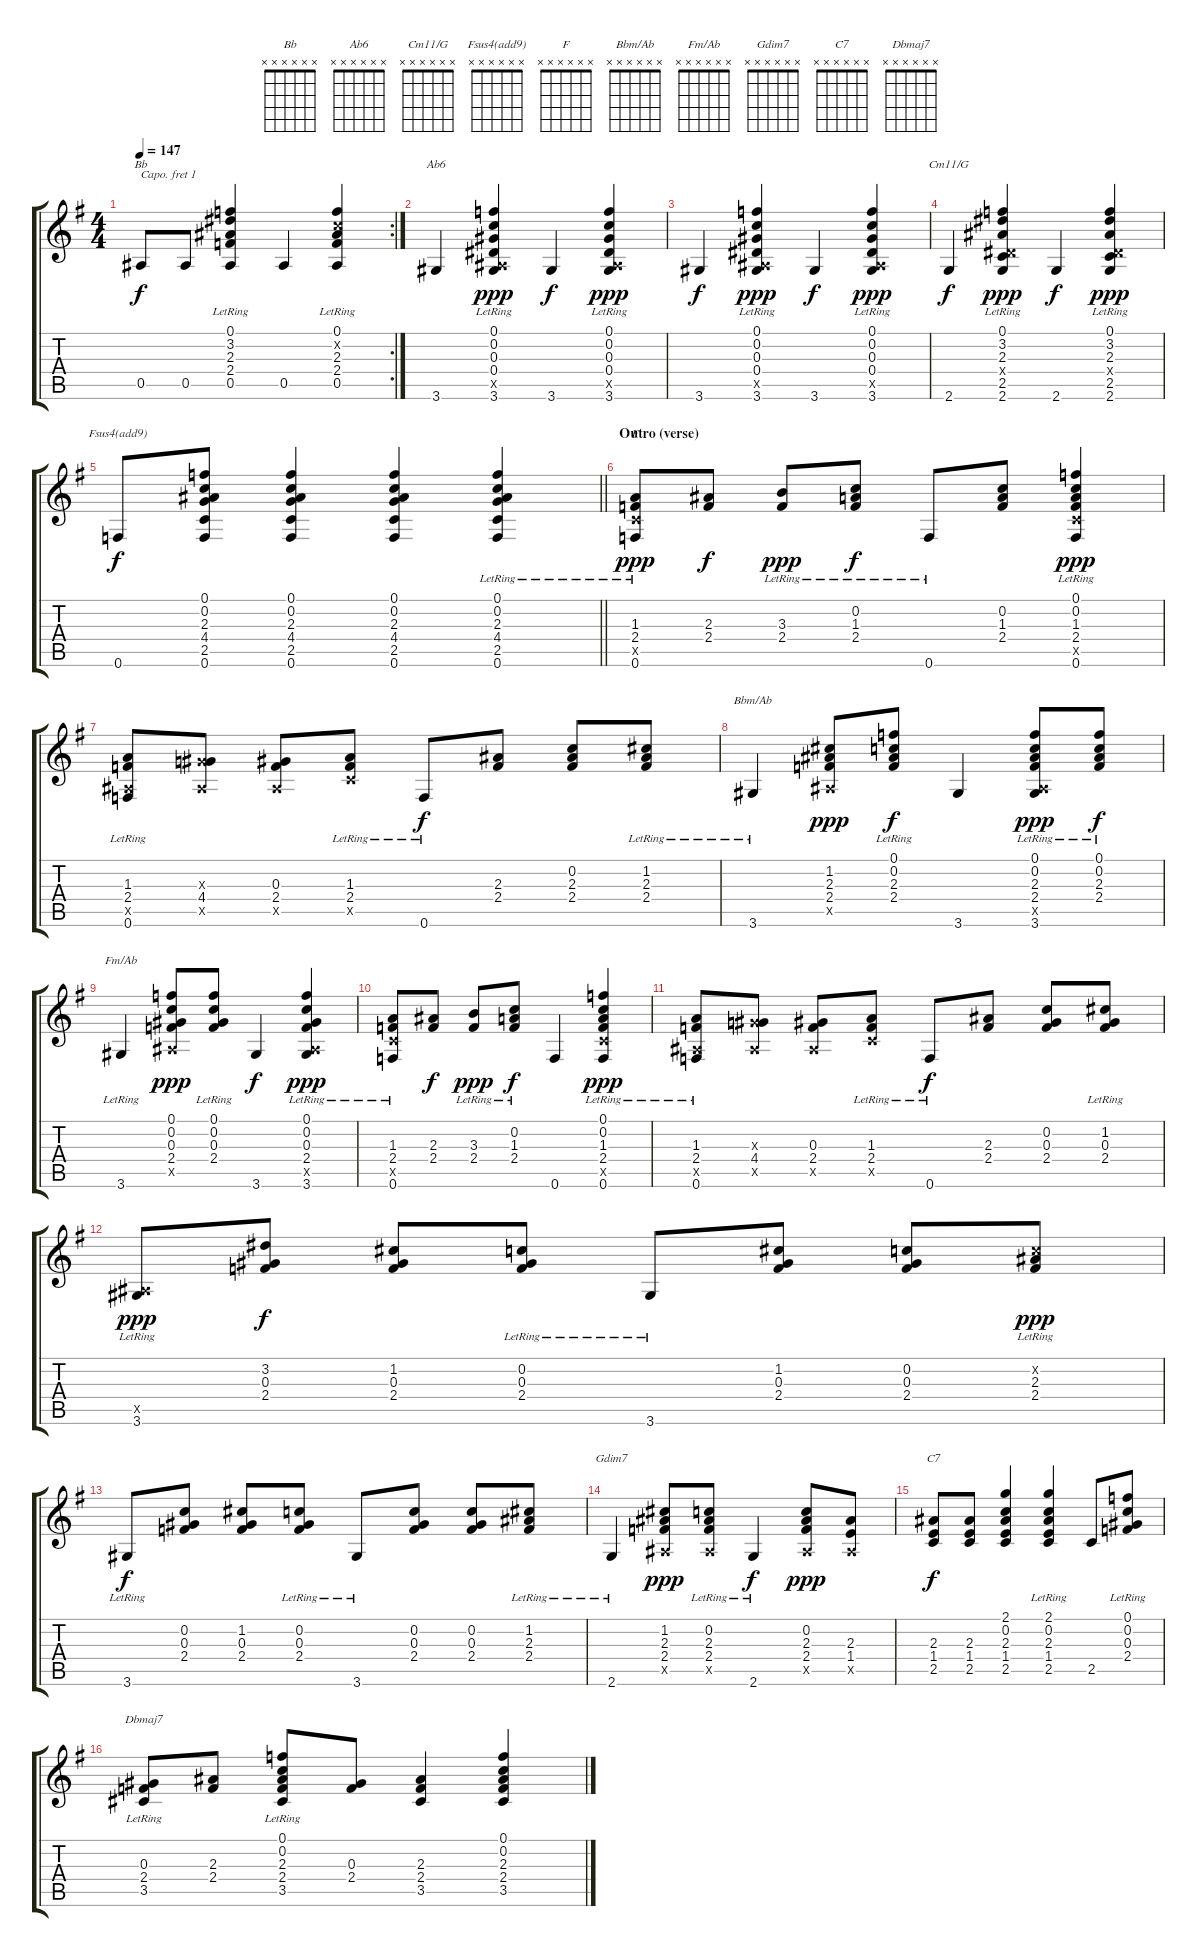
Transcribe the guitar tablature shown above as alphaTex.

\track "" {instrument acousticguitarsteel}
\staff {score tabs}
\capo 1
\tuning (E4 B3 G3 D3 A2 E2) {hide}
\chord ("Bb" x x x x x x)
\chord ("Ab6" x x x x x x)
\chord ("Cm11/G" x x x x x x)
\chord ("Fsus4(add9)" x x x x x x)
\chord ("F" x x x x x x)
\chord ("Bbm/Ab" x x x x x x)
\chord ("Fm/Ab" x x x x x x)
\chord ("Gdim7" x x x x x x)
\chord ("C7" x x x x x x)
\chord ("Dbmaj7" x x x x x x)
\rc 2
\ts (4 4)
\tempo 147
\clef g2
\ks eminor
0.5.8{ch "Bb" dy f} 0.5.8 (0.1{lr} 3.2{lr} 2.3{lr} 2.4{lr} 0.5).4 0.5.4 (0.1{lr} 0.2{x} 2.3 2.4{lr} 0.5).4 |
3.6.4{ch "Ab6"} (0.1{lr} 0.2{lr} 0.3{lr} 0.4{lr} 0.5{x} 3.6).4{dy ppp} 3.6.4{dy f} (0.1{lr} 0.2{lr} 0.3{lr} 0.4{lr} 0.5{x} 3.6).4{dy ppp} |
3.6.4{dy f} (0.1{lr} 0.2{lr} 0.3{lr} 0.4{lr} 0.5{x} 3.6).4{dy ppp} 3.6.4{dy f} (0.1{lr} 0.2 0.3 0.4 0.5{x} 3.6).4{dy ppp} |
2.6.4{ch "Cm11/G" dy f} (0.1{lr} 3.2{lr} 2.3{lr} 0.4{x} 2.5{lr} 2.6).4{dy ppp} 2.6.4{dy f} (0.1 3.2{lr} 2.3{lr} 0.4{x} 2.5{lr} 2.6).4{dy ppp} |
\barLineRight lightlight
0.6.8{ch "Fsus4(add9)" dy f} (0.1 0.2 2.3 4.4 2.5 0.6).8 (0.1 0.2 2.3 4.4 2.5 0.6).4 (0.1 0.2 2.3 4.4 2.5 0.6).4 (0.1{lr} 0.2{lr} 2.3 4.4 2.5 0.6).4 |
\section ("" "Outro (verse)")
(1.3 2.4 2.5{x} 0.6{lr}).8{ch "F" dy ppp} (2.3 2.4).8{dy f} (3.3{lr} 2.4).8{dy ppp} (0.2{lr} 1.3{lr} 2.4{lr}).8{dy f} 0.6{lr}.8 (0.2 1.3 2.4).8 (0.1{lr} 0.2{lr} 1.3{lr} 2.4 2.5{x} 0.6).4{dy ppp} |
(1.3 2.4{lr} 0.5{x} 0.6{lr}).8 (0.3{x} 4.4 0.5{x}).8 (0.3 2.4 0.5{x}).8 (1.3{lr} 2.4{lr} 2.5{x}).8 0.6{lr}.8{dy f} (2.3 2.4).8 (0.2 2.3 2.4).8 (1.2{lr} 2.3{lr} 2.4{lr}).8 |
3.6{lr}.4{ch "Bbm/Ab"} (1.2 2.3 2.4 0.5{x}).8{dy ppp} (0.1{lr} 0.2{lr} 2.3{lr} 2.4{lr}).8{dy f} 3.6.4 (0.1 0.2 2.3 2.4 0.5{x} 3.6{lr}).8{dy ppp} (0.1{lr} 0.2{lr} 2.3{lr} 2.4{lr}).8{dy f} |
3.6{lr}.4{ch "Fm/Ab"} (0.1 0.2 0.3 2.4 0.5{x}).8{dy ppp} (0.1{lr} 0.2{lr} 0.3{lr} 2.4{lr}).8 3.6.4{dy f} (0.1{lr} 0.2{lr} 0.3 2.4{lr} 0.5{x} 3.6).4{dy ppp} |
(1.3 2.4 2.5{x} 0.6{lr}).8 (2.3 2.4).8{dy f} (3.3{lr} 2.4).8{dy ppp} (0.2{lr} 1.3{lr} 2.4{lr}).8{dy f} 0.6.4 (0.1{lr} 0.2{lr} 1.3{lr} 2.4 2.5{x} 0.6).4{dy ppp} |
(1.3 2.4{lr} 0.5{x} 0.6{lr}).8 (0.3{x} 4.4 0.5{x}).8 (0.3 2.4 0.5{x}).8 (1.3{lr} 2.4{lr} 2.5{x}).8 0.6{lr}.8{dy f} (2.3 2.4).8 (0.2 0.3 2.4).8 (1.2{lr} 0.3{lr} 2.4{lr}).8 |
(0.5{x} 3.6{lr}).8{dy ppp} (3.2 0.3 2.4).8{dy f} (1.2 0.3 2.4).8 (0.2{lr} 0.3{lr} 2.4{lr}).8 3.6{lr}.8 (1.2 0.3 2.4).8 (0.2 0.3 2.4).8 (0.2{x} 2.3{lr} 2.4{lr}).8{dy ppp} |
3.6{lr}.8{dy f} (0.2 0.3 2.4).8 (1.2 0.3 2.4).8 (0.2{lr} 0.3{lr} 2.4{lr}).8 3.6{lr}.8 (0.2 0.3 2.4).8 (0.2 0.3 2.4).8 (1.2{lr} 2.3{lr} 2.4{lr}).8 |
2.6{lr}.4{ch "Gdim7"} (1.2 2.3 2.4 0.5{x}).8{dy ppp} (0.2{lr} 2.3{lr} 2.4{lr} 0.5{x}).8 2.6{lr}.4{dy f} (0.2 2.3 2.4 0.5{x}).8{dy ppp} (2.3 1.4 0.5{x}).8 |
(2.3 1.4 2.5).8{ch "C7" dy f} (2.3 1.4 2.5).8 (2.1 0.2 2.3 1.4 2.5).4 (2.1{lr} 0.2{lr} 2.3{lr} 1.4{lr} 2.5).4 2.5.8 (0.1{lr} 0.2{lr} 0.3 2.4).8 |
(0.3 2.4 3.5{lr}).8{ch "Dbmaj7"} (2.3 2.4).8 (0.1{lr} 0.2{lr} 2.3 2.4 3.5{lr}).8 (0.3 2.4).8 (2.3 2.4 3.5).4 (0.1 0.2 2.3 2.4 3.5).4
